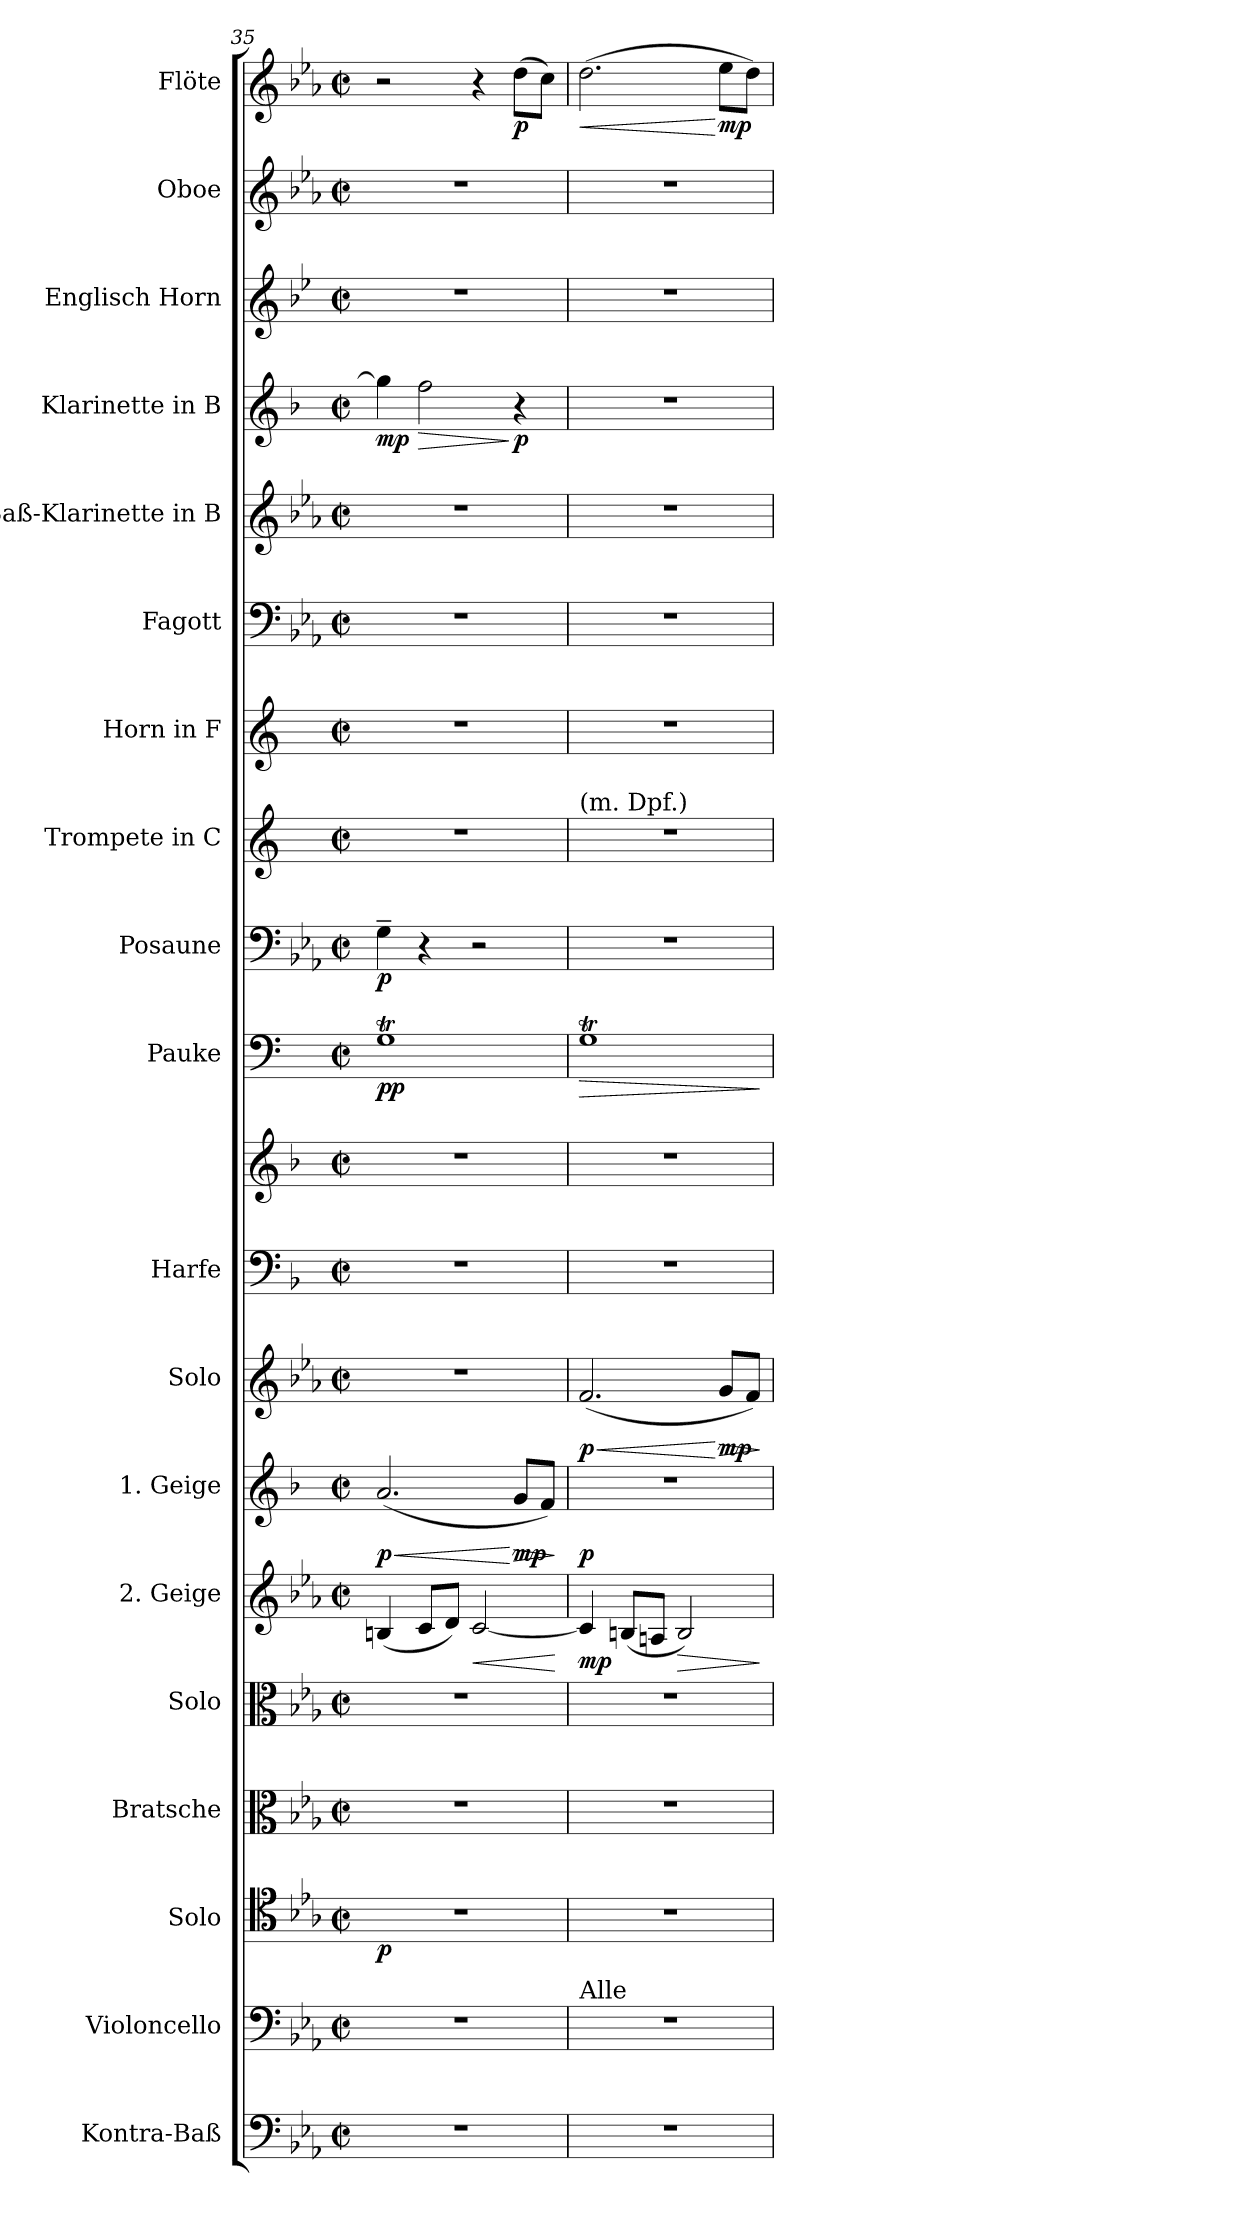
**kern	**kern	**kern	**dynam	**kern	**kern	**kern	**dynam	**kern	**dynam	**kern	**dynam	**kern	**kern	**kern	**dynam	**kern	**dynam	**kern	**kern	**kern	**kern	**kern	**dynam	**kern	**kern	**kern	**dynam
*part19	*part18	*part17	*part17	*part16	*part15	*part14	*part14	*part13	*part13	*part12	*part12	*part11	*part11	*part10	*part10	*part9	*part9	*part8	*part7	*part6	*part5	*part4	*part4	*part3	*part2	*part1	*part1
*staff20	*staff19	*staff18	*staff18	*staff17	*staff16	*staff15	*staff15	*staff14	*staff14	*staff13	*staff13	*staff12	*staff11	*staff10	*staff10	*staff9	*staff9	*staff8	*staff7	*staff6	*staff5	*staff4	*staff4	*staff3	*staff2	*staff1	*staff1
*I"Kontra-Baß	*I"Violoncello	*I"Solo	*	*I"Bratsche	*I"Solo	*I"2. Geige	*	*I"1. Geige	*	*I"Solo	*	*I"Harfe	*	*I"Pauke	*	*I"Posaune	*	*I"Trompete in C	*I"Horn in F	*I"Fagott	*I"Baß-Klarinette in B	*I"Klarinette in B	*	*I"Englisch Horn	*I"Oboe	*I"Flöte	*
*	*I'Vlc.	*I'Solo	*	*I'Br.	*I'Solo	*I'2. Gg	*	*I'1. Gg.	*	*I'Solo	*	*I'Hrf.	*	*I'Pk.	*	*I'Pos.	*	*I'Trp.	*I'Hr. F	*I'Fg.	*	*I'Kl. B	*	*I'E. H.	*I'Ob.	*I'Fl.	*
*clefF4	*clefF4	*clefC4	*	*clefC3	*clefC3	*clefG2	*	*clefG2	*	*clefG2	*	*clefF4	*clefG2	*clefF4	*	*clefF4	*	*clefG2	*clefG2	*clefF4	*clefG2	*clefG2	*	*clefG2	*clefG2	*clefG2	*
*ITrd7c12	*	*	*	*	*	*	*	*ITrd1c2	*	*	*	*ITrd1c2	*ITrd1c2	*	*	*	*	*	*ITrd4c7	*	*ITrd8c14	*ITrd1c2	*	*ITrd4c7	*	*	*
*k[b-e-a-]	*k[b-e-a-]	*k[b-e-a-]	*	*k[b-e-a-]	*k[b-e-a-]	*k[b-e-a-]	*	*k[b-e-a-]	*	*k[b-e-a-]	*	*k[b-e-a-]	*k[b-e-a-]	*k[]	*	*k[b-e-a-]	*	*k[]	*k[b-]	*k[b-e-a-]	*k[b-e-a-]	*k[b-e-a-]	*	*k[b-e-a-]	*k[b-e-a-]	*k[b-e-a-]	*
*M2/2	*M2/2	*M2/2	*	*M2/2	*M2/2	*M2/2	*	*M2/2	*	*M2/2	*	*M2/2	*M2/2	*M2/2	*	*M2/2	*	*M2/2	*M2/2	*M2/2	*M2/2	*M2/2	*	*M2/2	*M2/2	*M2/2	*
*met(c|)	*met(c|)	*met(c|)	*	*met(c|)	*met(c|)	*met(c|)	*	*met(c|)	*	*met(c|)	*	*met(c|)	*met(c|)	*met(c|)	*	*met(c|)	*	*met(c|)	*met(c|)	*met(c|)	*met(c|)	*met(c|)	*	*met(c|)	*met(c|)	*met(c|)	*
=35	=35	=35	=35	=35	=35	=35	=35	=35	=35	=35	=35	=35	=35	=35	=35	=35	=35	=35	=35	=35	=35	=35	=35	=35	=35	=35	=35
!	!	!	!LO:DY:b	!	!	!	!	!	!LO:HP:b	!	!	!	!	!	!	!	!	!	!	!	!	!	!	!	!	!	!
!	!	!	!	!	!	!	!	!	!LO:DY:n=1:b	!	!	!	!	!	!LO:DY:b	!	!LO:DY:b	!	!	!	!	!	!LO:DY:b	!	!	!	!
1r	1r	1r	p	1r	1r	(<4Bn/	.	(<2.g/	< p	1r	.	1r	1r	1GT	pp	4G~\	p	1r	1r	1r	1r	4ff\]	mp	1r	1r	2r	.
!	!	!	!	!	!	!	!	!	!	!	!	!	!	!	!	!	!	!	!	!	!	!	!LO:HP:b	!	!	!	!
.	.	.	.	.	.	8c/L	.	.	.	.	.	.	.	.	.	4r	.	.	.	.	.	2ee-\	>	.	.	.	.
.	.	.	.	.	.	8d/J)	.	.	.	.	.	.	.	.	.	.	.	.	.	.	.	.	.	.	.	.	.
!	!	!	!	!	!	!	!LO:HP:b	!	!	!	!	!	!	!	!	!	!	!	!	!	!	!	!	!	!	!	!
.	.	.	.	.	.	[2c/	<	.	.	.	.	.	.	.	.	2r	.	.	.	.	.	.	.	.	.	4r	.
!	!	!	!	!	!	!	!	!	!LO:HP:n=1:b	!	!	!	!	!	!	!	!	!	!	!	!	!	!	!	!	!	!
!	!	!	!	!	!	!	!	!	!LO:DY:n=2:b	!	!	!	!	!	!	!	!	!	!	!	!	!	!LO:DY:n=1:b	!	!	!	!LO:DY:b
.	.	.	.	.	.	.	.	8f/L	[ > mp	.	.	.	.	.	.	.	.	.	.	.	.	4r	] p	.	.	(>8dd\L	p
.	.	.	.	.	.	.	.	8e-/J)	.	.	.	.	.	.	.	.	.	.	.	.	.	.	.	.	.	8cc\J)	.
.	.	.	.	.	.	.	[	.	]	.	.	.	.	.	.	.	.	.	.	.	.	.	.	.	.	.	.
!!LO:PB:g=z
=36	=36	=36	=36	=36	=36	=36	=36	=36	=36	=36	=36	=36	=36	=36	=36	=36	=36	=36	=36	=36	=36	=36	=36	=36	=36	=36	=36
!	!	!	!	!	!	!	!	!	!	!	!	!	!	!	!	!	!	!LO:TX:a:t=(m. Dpf.)	!	!	!	!	!	!	!	!	!
!	!LO:TX:a:t=Alle	!	!	!	!	!	!	!	!	!	!	!	!	!	!	!	!	!	!	!	!	!	!	!	!	!	!
!	!	!	!	!	!	!	!LO:DY:b	!	!LO:DY:b	!	!LO:HP:b	!	!	!	!LO:HP:b	!	!	!	!	!	!	!	!	!	!	!	!LO:HP:b
!	!	!	!	!	!	!	!	!	!	!	!LO:DY:n=1:b	!	!	!	!	!	!	!	!	!	!	!	!	!	!	!	!
1r	1r	1r	.	1r	1r	4c/]	mp	1r	p	(<2.f/	< p	1r	1r	1GT	>	1r	.	1r	1r	1r	1r	1r	.	1r	1r	(>2.dd\	<
.	.	.	.	.	.	(<8Bn/L	.	.	.	.	.	.	.	.	.	.	.	.	.	.	.	.	.	.	.	.	.
.	.	.	.	.	.	8An/J	.	.	.	.	.	.	.	.	.	.	.	.	.	.	.	.	.	.	.	.	.
!	!	!	!	!	!	!	!LO:HP:b	!	!	!	!	!	!	!	!	!	!	!	!	!	!	!	!	!	!	!	!
.	.	.	.	.	.	2B/)	>	.	.	.	.	.	.	.	.	.	.	.	.	.	.	.	.	.	.	.	.
!	!	!	!	!	!	!	!	!	!	!	!LO:HP:n=1:b	!	!	!	!	!	!	!	!	!	!	!	!	!	!	!	!
!	!	!	!	!	!	!	!	!	!	!	!LO:DY:n=2:b	!	!	!	!	!	!	!	!	!	!	!	!	!	!	!	!LO:DY:n=1:b
.	.	.	.	.	.	.	.	.	.	8g/L	[ > mp	.	.	.	.	.	.	.	.	.	.	.	.	.	.	8ee-\L	[ mp
.	.	.	.	.	.	.	.	.	.	8f/J)	.	.	.	.	.	.	.	.	.	.	.	.	.	.	.	8dd\J)	.
.	.	.	.	.	.	.	]	.	.	.	]	.	.	.	]	.	.	.	.	.	.	.	.	.	.	.	.
=	=	=	=	=	=	=	=	=	=	=	=	=	=	=	=	=	=	=	=	=	=	=	=	=	=	=	=
*-	*-	*-	*-	*-	*-	*-	*-	*-	*-	*-	*-	*-	*-	*-	*-	*-	*-	*-	*-	*-	*-	*-	*-	*-	*-	*-	*-
